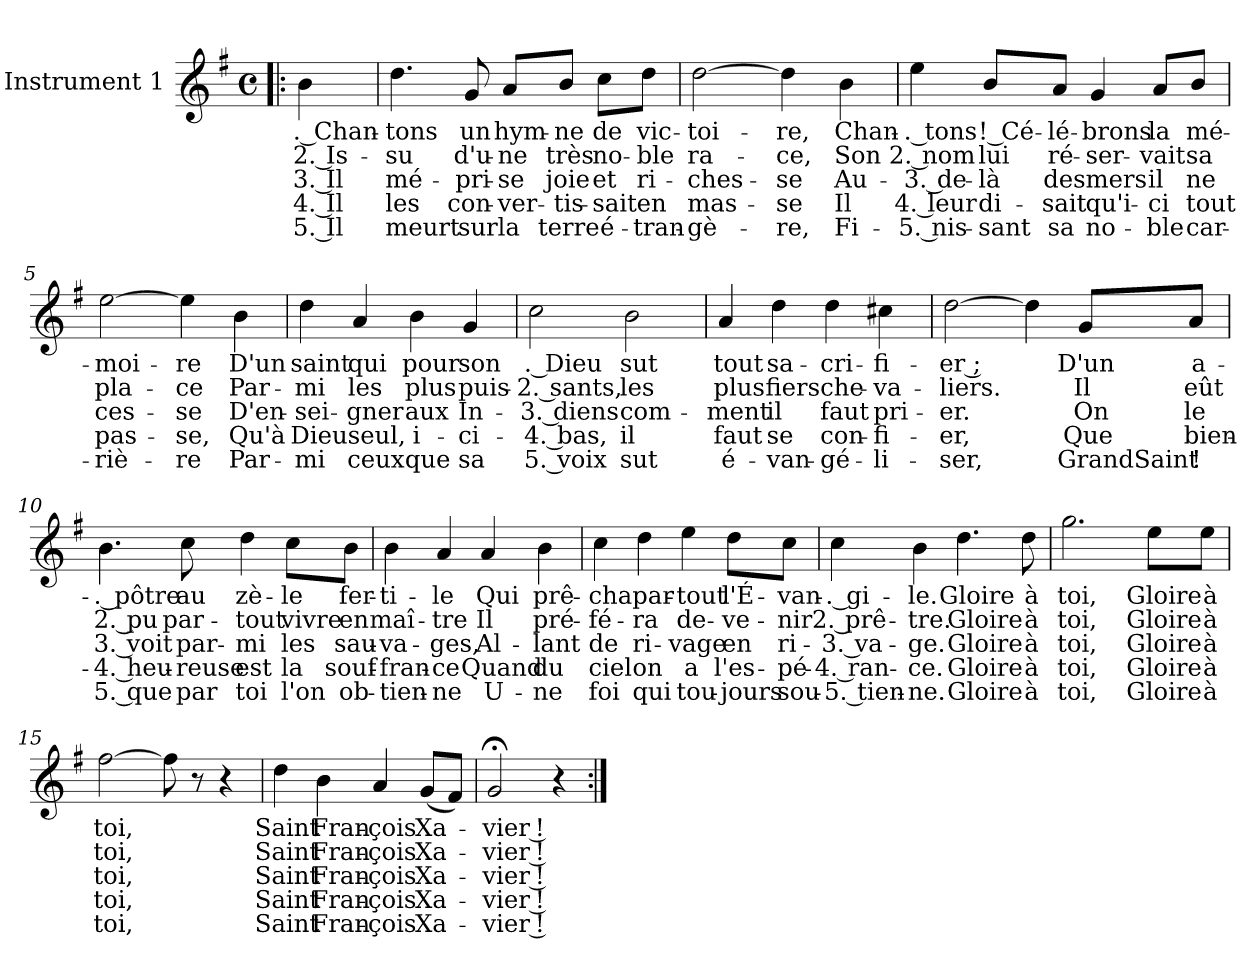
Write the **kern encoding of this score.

**kern	**text	**text	**text	**text	**text
*part1	*part1	*part1	*part1	*part1	*part1
*staff1	*staff1	*staff1	*staff1	*staff1	*staff1
*I"Instrument 1	*	*	*	*	*
!!LO:PB:g=z
*stria5	*	*	*	*	*
*clefG2	*	*	*	*	*
*k[f#]	*	*	*	*	*
*G:	*	*	*	*	*
*M4/4	*	*	*	*	*
*met(c)	*	*	*	*	*
=1!|:	=1!|:	=1!|:	=1!|:	=1!|:	=1!|:
!	!LO:LY:b:rj	!LO:LY:b:rj	!LO:LY:b:rj	!LO:LY:b:rj	!LO:LY:b:rj
4b\	. Chan-	-2. Is-	-3. Il	4. Il	5. Il
=2	=2	=2	=2	=2	=2
!	!LO:LY:b:cj	!LO:LY:b:cj	!LO:LY:b:cj	!LO:LY:b:cj	!LO:LY:b:cj
4.dd\	tons	su	mé-	-les	meurt
!	!LO:LY:b:cj	!LO:LY:b:cj	!LO:LY:b:cj	!LO:LY:b:cj	!LO:LY:b:cj
8g/	un	d'u-	-pri-	-con-	-sur
!	!LO:LY:b:cj	!LO:LY:b:cj	!LO:LY:b:cj	!LO:LY:b:cj	!LO:LY:b:cj
8a/L	hym-	-ne	se	ver-	-la
!	!LO:LY:b:cj	!LO:LY:b:cj	!LO:LY:b:cj	!LO:LY:b:cj	!LO:LY:b:cj
8b/J	ne	très	joie	tis-	-terre
!	!LO:LY:b:cj	!LO:LY:b:cj	!LO:LY:b:cj	!LO:LY:b:cj	!LO:LY:b:cj
8cc\L	de	no-	-et	sait	é-
!	!LO:LY:b:cj	!LO:LY:b:cj	!LO:LY:b:cj	!LO:LY:b:cj	!LO:LY:b:cj
8dd\J	-vic-	-ble	ri-	-en	tran-
=3	=3	=3	=3	=3	=3
!	!LO:LY:b:cj	!LO:LY:b:cj	!LO:LY:b:cj	!LO:LY:b:cj	!LO:LY:b:cj
[>2dd\	-toi-	-ra-	-ches-	-mas-	-gè-
!	!LO:LY:b:cj	!LO:LY:b:cj	!LO:LY:b:cj	!LO:LY:b:cj	!LO:LY:b:cj
4dd\]	-re,	ce,	se	se	re,
!	!LO:LY:b:cj	!LO:LY:b:cj	!LO:LY:b:cj	!LO:LY:b:cj	!LO:LY:b:cj
4b\	Chan-	-Son	Au-	-Il	Fi-
!!LO:LB:g=z
=4	=4	=4	=4	=4	=4
!	!LO:LY:b:rj	!LO:LY:b:rj	!LO:LY:b:rj	!LO:LY:b:rj	!LO:LY:b:rj
4ee\	-. tons	2. nom	3. de-	-4. leur	5. nis-
!	!LO:LY:b:rj	!LO:LY:b:cj	!LO:LY:b:cj	!LO:LY:b:cj	!LO:LY:b:cj
8b/L	-! Cé-	-lui	là	di-	-sant
!	!LO:LY:b:cj	!LO:LY:b:cj	!LO:LY:b:cj	!LO:LY:b:cj	!LO:LY:b:cj
8a/J	lé-	-ré-	-des	sait	sa
!	!LO:LY:b:cj	!LO:LY:b:cj	!LO:LY:b:cj	!LO:LY:b:cj	!LO:LY:b:cj
4g/	brons	ser-	-mers	qu'i-	-no-
!	!LO:LY:b:cj	!LO:LY:b:cj	!LO:LY:b:cj	!LO:LY:b:cj	!LO:LY:b:cj
8a/L	-la	vait	il	ci	ble
!	!LO:LY:b:cj	!LO:LY:b:cj	!LO:LY:b:cj	!LO:LY:b:cj	!LO:LY:b:cj
8b/J	mé-	-sa	ne	tout	car-
=5	=5	=5	=5	=5	=5
!	!LO:LY:b:cj	!LO:LY:b:cj	!LO:LY:b:cj	!LO:LY:b:cj	!LO:LY:b:cj
[>2ee\	-moi-	-pla-	-ces-	-pas-	-riè-
!	!LO:LY:b:cj	!LO:LY:b:cj	!LO:LY:b:cj	!LO:LY:b:cj	!LO:LY:b:cj
4ee\]	-re	ce	se	se,	re
!	!LO:LY:b:cj	!LO:LY:b:cj	!LO:LY:b:cj	!LO:LY:b:cj	!LO:LY:b:cj
4b\	D'un	Par-	-D'en-	-Qu'à	Par-
=6	=6	=6	=6	=6	=6
!	!LO:LY:b:cj	!LO:LY:b:cj	!LO:LY:b:cj	!LO:LY:b:cj	!LO:LY:b:cj
4dd\	-saint	mi	sei-	-Dieu	mi
!	!LO:LY:b:cj	!LO:LY:b:cj	!LO:LY:b:cj	!LO:LY:b:cj	!LO:LY:b:cj
4a/	qui	les	gner	seul,	ceux
!	!LO:LY:b:cj	!LO:LY:b:cj	!LO:LY:b:cj	!LO:LY:b:cj	!LO:LY:b:cj
4b\	pour	plus	aux	i-	-que
!	!LO:LY:b:cj	!LO:LY:b:cj	!LO:LY:b:cj	!LO:LY:b:cj	!LO:LY:b:cj
4g/	son	puis-	-In-	-ci-	-sa
!!LO:LB:g=z
=7	=7	=7	=7	=7	=7
!	!LO:LY:b:rj	!LO:LY:b:rj	!LO:LY:b:rj	!LO:LY:b:rj	!LO:LY:b:rj
2cc\	. Dieu	2. sants,	3. diens	4. bas,	5. voix
!	!LO:LY:b:cj	!LO:LY:b:cj	!LO:LY:b:cj	!LO:LY:b:cj	!LO:LY:b:cj
2b\	sut	les	com-	-il	sut
=8	=8	=8	=8	=8	=8
!	!LO:LY:b:cj	!LO:LY:b:cj	!LO:LY:b:cj	!LO:LY:b:cj	!LO:LY:b:cj
4a/	tout	plus	ment	faut	é-
!	!LO:LY:b:cj	!LO:LY:b:cj	!LO:LY:b:cj	!LO:LY:b:cj	!LO:LY:b:cj
4dd\	-sa-	-fiers	il	se	van-
!	!LO:LY:b:cj	!LO:LY:b:cj	!LO:LY:b:cj	!LO:LY:b:cj	!LO:LY:b:cj
4dd\	-cri-	-che-	-faut	con-	-gé-
!	!LO:LY:b:cj	!LO:LY:b:cj	!LO:LY:b:cj	!LO:LY:b:cj	!LO:LY:b:cj
4cc#X\	-fi-	-va-	-pri-	-fi-	-li-
=9	=9	=9	=9	=9	=9
!	!LO:LY:b:cj	!LO:LY:b	!LO:LY:b:cj	!LO:LY:b:cj	!LO:LY:b
[>2dd\	-er ;	liers.	er.	er,	ser,
4dd\]	.	.	.	.	.
!	!LO:LY:b:cj	!LO:LY:b:cj	!LO:LY:b:cj	!LO:LY:b:cj	!LO:LY:b:cj
8g/L	D'un	Il	On	Que	GrandSaint
!	!LO:LY:b:cj	!LO:LY:b:cj	!LO:LY:b:cj	!LO:LY:b:cj	!LO:LY:b
8a/J	a-	-eût	le	bien-	-!
!!LO:LB:g=z
=10	=10	=10	=10	=10	=10
!	!LO:LY:b:rj	!LO:LY:b:rj	!LO:LY:b:rj	!LO:LY:b:rj	!LO:LY:b:rj
4.b\	. pôtre	2. pu	3. voit	4. heu-	-5. que
!	!LO:LY:b:cj	!LO:LY:b:cj	!LO:LY:b:cj	!LO:LY:b:cj	!LO:LY:b:cj
8cc\	au	par-	-par-	-reuse	par
!	!LO:LY:b:cj	!LO:LY:b:cj	!LO:LY:b:cj	!LO:LY:b:cj	!LO:LY:b:cj
4dd\	zè-	-tout	mi	est	toi
!	!LO:LY:b:cj	!LO:LY:b:cj	!LO:LY:b:cj	!LO:LY:b:cj	!LO:LY:b:cj
8cc\L	le	vivre	les	la	l'on
!	!LO:LY:b:cj	!LO:LY:b:cj	!LO:LY:b:cj	!LO:LY:b:cj	!LO:LY:b:cj
8b\J	fer-	-en	sau-	-souf-	-ob-
=11	=11	=11	=11	=11	=11
!	!LO:LY:b:cj	!LO:LY:b:cj	!LO:LY:b:cj	!LO:LY:b:cj	!LO:LY:b:cj
4b\	-ti-	-maî-	-va-	-fran-	-tien-
!	!LO:LY:b:cj	!LO:LY:b:cj	!LO:LY:b:cj	!LO:LY:b:cj	!LO:LY:b:cj
4a/	-le	tre	ges,	ce	ne
!	!LO:LY:b:cj	!LO:LY:b:cj	!LO:LY:b:cj	!LO:LY:b:cj	!LO:LY:b:cj
4a/	Qui	Il	Al-	-Quand	U-
!	!LO:LY:b:cj	!LO:LY:b:cj	!LO:LY:b:cj	!LO:LY:b:cj	!LO:LY:b:cj
4b\	-prê-	-pré-	-lant	du	ne
=12	=12	=12	=12	=12	=12
!	!LO:LY:b:cj	!LO:LY:b:cj	!LO:LY:b:cj	!LO:LY:b:cj	!LO:LY:b:cj
4cc\	cha	fé-	-de	ciel	foi
!	!LO:LY:b:cj	!LO:LY:b:cj	!LO:LY:b:cj	!LO:LY:b:cj	!LO:LY:b:cj
4dd\	par-	-ra	ri-	-on	qui
!	!LO:LY:b:cj	!LO:LY:b:cj	!LO:LY:b:cj	!LO:LY:b:cj	!LO:LY:b:cj
4ee\	tout	de-	-vage	a	tou-
!	!LO:LY:b:cj	!LO:LY:b:cj	!LO:LY:b:cj	!LO:LY:b:cj	!LO:LY:b:cj
8dd\L	-l'É-	-ve-	-en	l'es-	-jours
!	!LO:LY:b:cj	!LO:LY:b:cj	!LO:LY:b:cj	!LO:LY:b:cj	!LO:LY:b:cj
8cc\J	van-	-nir	ri-	-pé-	-sou-
!!LO:LB:g=z
=13	=13	=13	=13	=13	=13
!	!LO:LY:b:rj	!LO:LY:b:rj	!LO:LY:b:rj	!LO:LY:b:rj	!LO:LY:b:rj
4cc\	-. gi-	-2. prê-	-3. va-	-4. ran-	-5. tien-
!	!LO:LY:b:cj	!LO:LY:b:rj	!LO:LY:b:cj	!LO:LY:b:cj	!LO:LY:b:rj
4b\	-le.	tre.	ge.	ce.	ne.
!	!LO:LY:b:cj	!LO:LY:b:cj	!LO:LY:b:cj	!LO:LY:b:cj	!LO:LY:b:cj
4.dd\	Gloire	Gloire	Gloire	Gloire	Gloire
!	!LO:LY:b:cj	!LO:LY:b:cj	!LO:LY:b:cj	!LO:LY:b:cj	!LO:LY:b:cj
8dd\	à	à	à	à	à
=14	=14	=14	=14	=14	=14
!	!LO:LY:b:cj	!LO:LY:b:cj	!LO:LY:b:cj	!LO:LY:b:cj	!LO:LY:b:cj
2.gg\	toi,	toi,	toi,	toi,	toi,
!	!LO:LY:b:cj	!LO:LY:b:cj	!LO:LY:b:cj	!LO:LY:b:cj	!LO:LY:b:cj
8ee\L	Gloire	Gloire	Gloire	Gloire	Gloire
!	!LO:LY:b:cj	!LO:LY:b:cj	!LO:LY:b:cj	!LO:LY:b:cj	!LO:LY:b:cj
8ee\J	à	à	à	à	à
=15	=15	=15	=15	=15	=15
!	!LO:LY:b	!LO:LY:b	!LO:LY:b	!LO:LY:b	!LO:LY:b
[>2ff#\	toi,	toi,	toi,	toi,	toi,
8ff#\]	.	.	.	.	.
8r	.	.	.	.	.
4r	.	.	.	.	.
=16	=16	=16	=16	=16	=16
!	!LO:LY:b:cj	!LO:LY:b:cj	!LO:LY:b:cj	!LO:LY:b:cj	!LO:LY:b:cj
4dd\	Saint	Saint	Saint	Saint	Saint
!	!LO:LY:b	!LO:LY:b	!LO:LY:b	!LO:LY:b	!LO:LY:b
4b\	Fran-	-Fran-	-Fran-	-Fran-	-Fran-
!	!LO:LY:b:rj	!LO:LY:b:rj	!LO:LY:b:rj	!LO:LY:b:rj	!LO:LY:b:rj
4a/	-çois	çois	çois	çois	çois
!	!LO:LY:b:cj	!LO:LY:b:cj	!LO:LY:b:cj	!LO:LY:b:cj	!LO:LY:b:cj
(<8g/L	Xa-	-Xa-	-Xa-	-Xa-	-Xa-
8f#/J)	.	.	.	.	.
=17	=17	=17	=17	=17	=17
!	!LO:LY:b:cj	!LO:LY:b:cj	!LO:LY:b:cj	!LO:LY:b:cj	!LO:LY:b:cj
2g;</	-vier !	vier !	vier !	vier !	vier !
4r	.	.	.	.	.
=:|!	=:|!	=:|!	=:|!	=:|!	=:|!
*-	*-	*-	*-	*-	*-
